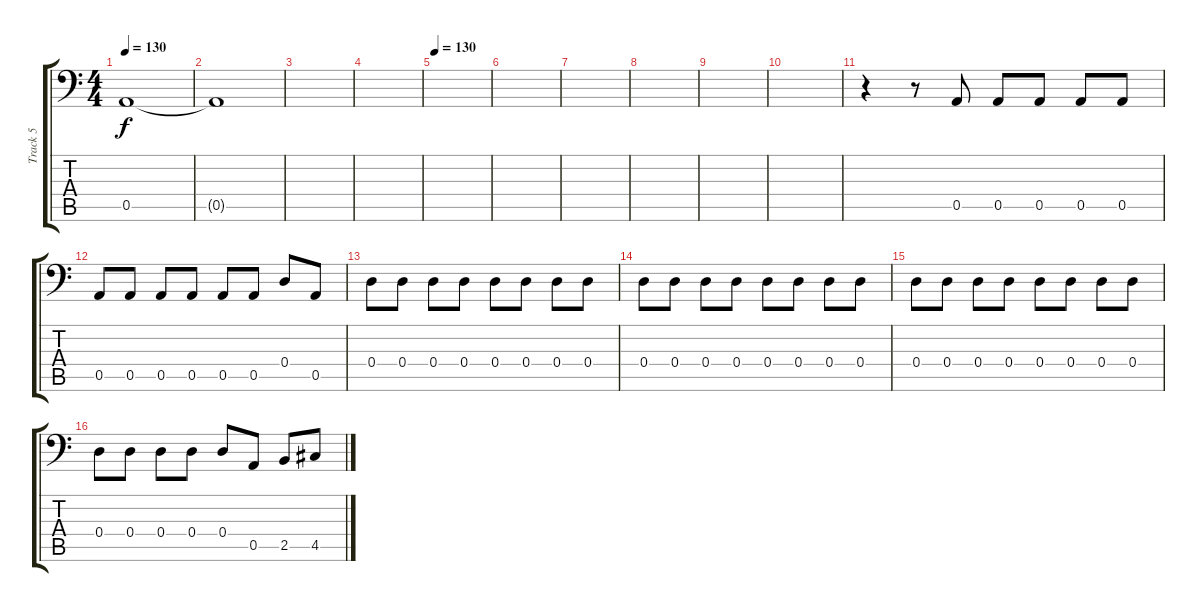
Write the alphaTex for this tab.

\track ("Track 5" "Track 5") {instrument electricbassfinger}
\staff {score tabs}
\tuning (E3 B2 G2 D2 A1 E1) {hide}
\ts (4 4)
\tempo 130
\clef f4
\ks c
0.5{t}.1{dy f} |
0.5{t}.1 |
|
|
\tempo 130
|
|
|
|
|
|
r.4 r.8 0.5.8 0.5.8 0.5.8 0.5.8 0.5.8 |
0.5.8 0.5.8 0.5.8 0.5.8 0.5.8 0.5.8 0.4.8 0.5.8 |
0.4.8 0.4.8 0.4.8 0.4.8 0.4.8 0.4.8 0.4.8 0.4.8 |
0.4.8 0.4.8 0.4.8 0.4.8 0.4.8 0.4.8 0.4.8 0.4.8 |
0.4.8 0.4.8 0.4.8 0.4.8 0.4.8 0.4.8 0.4.8 0.4.8 |
0.4.8 0.4.8 0.4.8 0.4.8 0.4.8 0.5.8 2.5.8 4.5.8
